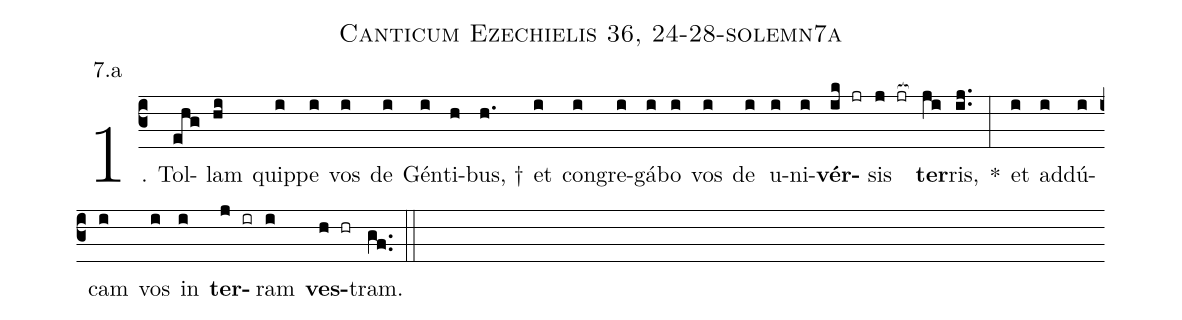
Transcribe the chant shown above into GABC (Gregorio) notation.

name: Canticum Ezechielis 36, 24-28-solemn7a;
annotation: 7.a;
%%
(c3)1. Tol(ehg)lam(hi) quip(i)pe(i) vos(i) de(i) Gén(i)ti(h)bus, †(h.) et(i) con(i)gre(i)gá(i)bo(i) vos(i) de(i) u(i)ni(i)<b>vér</b>(ik jr)sis(j jr[ocb:1{]) <b>ter</b>(ji[ocb:0}])ris,(ij..) *(:) et(i) ad(i)dú(i)cam(i) vos(i) in(i) <b>ter</b>(j ir)ram(i) <b>ves</b>(h hr)tram.(gf..) (::)
